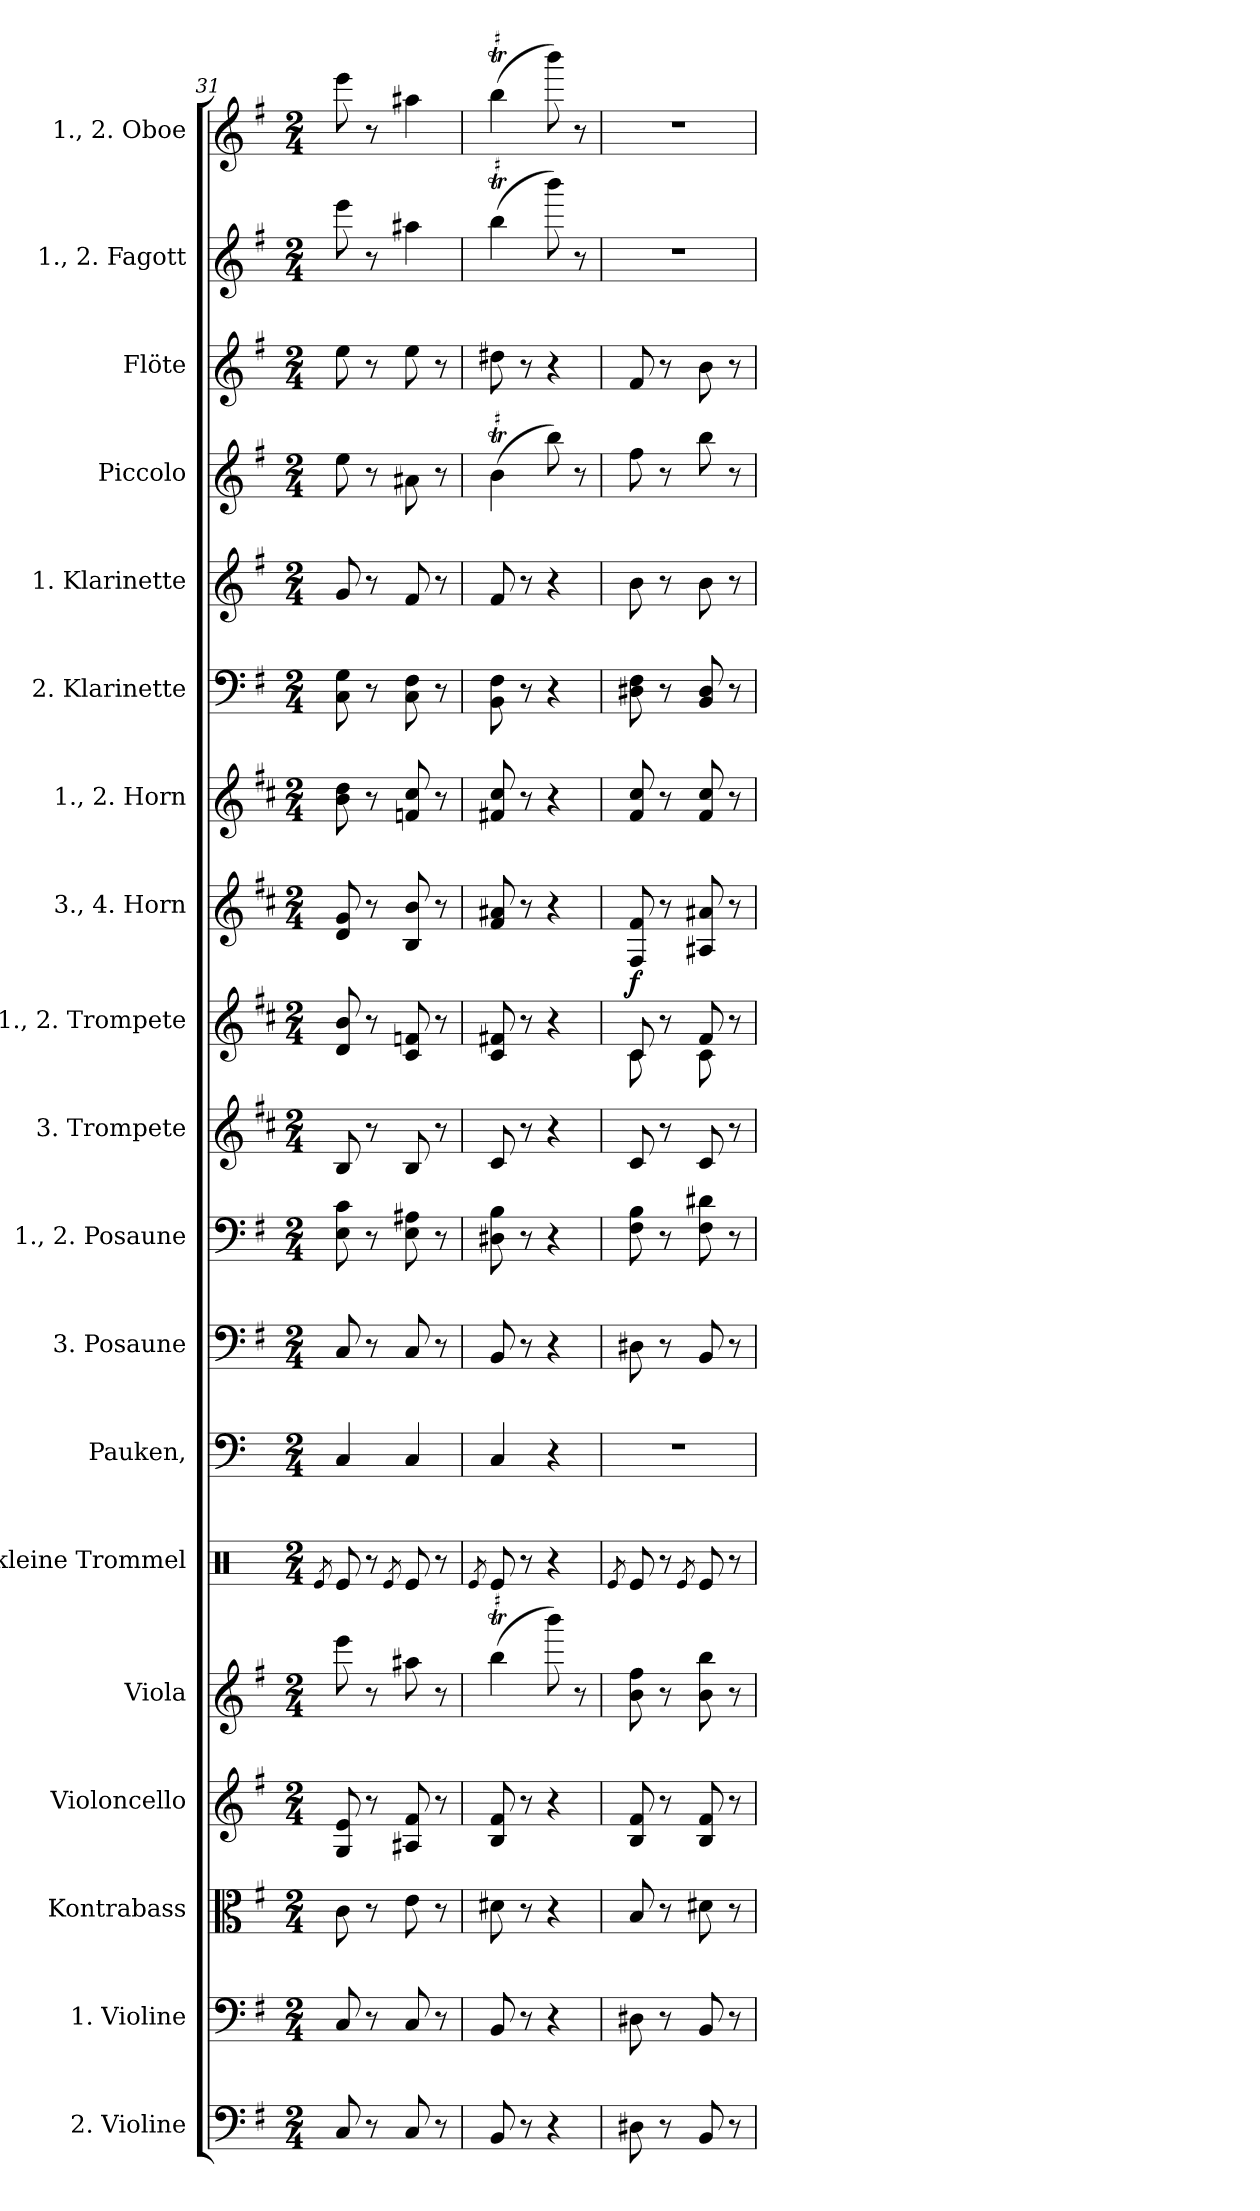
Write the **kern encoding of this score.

**kern	**kern	**kern	**kern	**kern	**kern	**kern	**kern	**kern	**kern	**kern	**kern	**dynam	**kern	**kern	**kern	**kern	**kern	**kern	**kern
*part19	*part18	*part17	*part16	*part15	*part14	*part13	*part12	*part11	*part10	*part9	*part8	*part8	*part7	*part6	*part5	*part4	*part3	*part2	*part1
*staff19	*staff18	*staff17	*staff16	*staff15	*staff14	*staff13	*staff12	*staff11	*staff10	*staff9	*staff8	*staff8	*staff7	*staff6	*staff5	*staff4	*staff3	*staff2	*staff1
*I"2. Violine	*I"1. Violine	*I"Kontrabass	*I"Violoncello	*I"Viola	*I"kleine Trommel	*I"Pauken,	*I"3. Posaune	*I"1., 2. Posaune	*I"3. Trompete	*I"1., 2. Trompete	*I"3., 4. Horn	*	*I"1., 2. Horn	*I"2. Klarinette	*I"1. Klarinette	*I"Piccolo	*I"Flöte	*I"1., 2. Fagott	*I"1., 2. Oboe
*I'2. Vl.	*I'1. Vl.	*I'Kb.	*I'Vc.	*I'Va.	*I'kl. Tr.	*I'Pk.,	*I'3. Pos.	*I'1., 2. Pos.	*I'3. Trp.	*I'1., 2. Trp.	*I'3., 4. Hr.	*	*I'1., 2.  Hr.	*I'2. Klar.	*I'1. Klar.	*I'Picc.	*I'Fl.	*I'1., 2. Fag.	*I'1., 2. Ob.
*clefF4	*clefF4	*clefC3	*clefG2	*clefG2	*clefX	*clefF4	*clefF4	*clefF4	*clefG2	*clefG2	*clefG2	*	*clefG2	*clefF4	*clefG2	*clefG2	*clefG2	*clefG2	*clefG2
*ITrd7c12	*	*	*	*	*	*	*	*	*ITrd-3c-5	*ITrd-3c-5	*ITrd4c7	*	*ITrd4c7	*	*ITrd1c2	*ITrd1c2	*	*ITrd-7c-12	*
*k[f#]	*k[f#]	*k[f#]	*k[f#]	*k[f#]	*k[]	*k[]	*k[f#]	*k[f#]	*k[f#]	*k[f#]	*k[f#]	*	*k[f#]	*k[f#]	*k[b-]	*k[b-]	*k[f#]	*k[f#]	*k[f#]
*M2/4	*M2/4	*M2/4	*M2/4	*M2/4	*M2/4	*M2/4	*M2/4	*M2/4	*M2/4	*M2/4	*M2/4	*	*M2/4	*M2/4	*M2/4	*M2/4	*M2/4	*M2/4	*M2/4
=31	=31	=31	=31	=31	=31	=31	=31	=31	=31	=31	=31	=31	=31	=31	=31	=31	=31	=31	=31
.	.	.	.	.	8qRe/	.	.	.	.	.	.	.	.	.	.	.	.	.	.
8CC/	8C/	8c\	8G/ 8e/	8eee\	8Re/	4C/	8C/	8E\ 8c\	8e/	8g/ 8ee/	8G/ 8c/	.	8e\ 8g\	8C\ 8G\	8f/	8dd\	8ee\	8eeee\	8eee\
8r	8r	8r	8r	8r	8r	.	8r	8r	8r	8r	8r	.	8r	8r	8r	8r	8r	8r	8r
.	.	.	.	.	8qRe/	.	.	.	.	.	.	.	.	.	.	.	.	.	.
8CC/	8C/	8e\	8A#X/ 8f#/	8aa#X\	8Re/	4C/	8C/	8E\ 8A#X\	8e/	8f#/ 8b-X/	8E/ 8e/	.	8B-X/ 8f#/	8C\ 8F#\	8e/	8g#X\	8ee\	4aaa#X\	4aa#X\
8r	8r	8r	8r	8r	8r	.	8r	8r	8r	8r	8r	.	8r	8r	8r	8r	8r	.	.
=32	=32	=32	=32	=32	=32	=32	=32	=32	=32	=32	=32	=32	=32	=32	=32	=32	=32	=32	=32
.	.	.	.	.	8qRe/	.	.	.	.	.	.	.	.	.	.	.	.	.	.
!	!	!	!	!LO:TR:acc=#	!	!	!	!	!	!	!	!	!	!	!	!LO:TR:acc=#	!	!LO:TR:acc=#	!LO:TR:acc=#
8BBB/	8BB/	8d#X\	8B/ 8f#/	(>4bbT\	8Re/	4C/	8BB/	8D#X\ 8B\	8f#/	8f#/ 8bn/	8B/ 8d#X/	.	8Bn/ 8f#/	8BB\ 8F#\	8e/	(>4aT\	8dd#X\	(>4bbbT<\	(>4bbT\
8r	8r	8r	8r	.	8r	.	8r	8r	8r	8r	8r	.	8r	8r	8r	.	8r	.	.
4r	4r	4r	4r	8bbb\)	4r	4r	4r	4r	4r	4r	4r	.	4r	4r	4r	8aa\)	4r	8bbbb\)	8bbb\)
.	.	.	.	8r	.	.	.	.	.	.	.	.	.	.	.	8r	.	8r	8r
=33	=33	=33	=33	=33	=33	=33	=33	=33	=33	=33	=33	=33	=33	=33	=33	=33	=33	=33	=33
.	.	.	.	.	8qRe/	.	.	.	.	.	.	.	.	.	.	.	.	.	.
*	*	*	*	*	*	*	*	*	*	*^	*	*	*	*	*	*	*	*	*
8DD#X\	8D#X\	8B/	8B/ 8f#/	8b\ 8ff#\	8Re/	2r	8D#X\	8F#\ 8B\	8f#/	8f#/	8f#\	8BB/ 8B/	f	8B/ 8f#/	8D#X\ 8F#\	8a\	8ee\	8f#/	2r	2r
8r	8r	8r	8r	8r	8r	.	8r	8r	8r	8r	8ryy	8r	.	8r	8r	8r	8r	8r	.	.
.	.	.	.	.	8qRe/	.	.	.	.	.	.	.	.	.	.	.	.	.	.	.
8BBB/	8BB/	8d#X\	8B/ 8f#/	8b\ 8bb\	8Re/	.	8BB/	8F#\ 8d#X\	8f#/	8b/	8f#\	8D#X/ 8d#X/	.	8B/ 8f#/	8BB/ 8D#/	8a\	8aa\	8b\	.	.
8r	8r	8r	8r	8r	8r	.	8r	8r	8r	8r	8ryy	8r	.	8r	8r	8r	8r	8r	.	.
*	*	*	*	*	*	*	*	*	*	*v	*v	*	*	*	*	*	*	*	*	*
=	=	=	=	=	=	=	=	=	=	=	=	=	=	=	=	=	=	=	=
*-	*-	*-	*-	*-	*-	*-	*-	*-	*-	*-	*-	*-	*-	*-	*-	*-	*-	*-	*-
